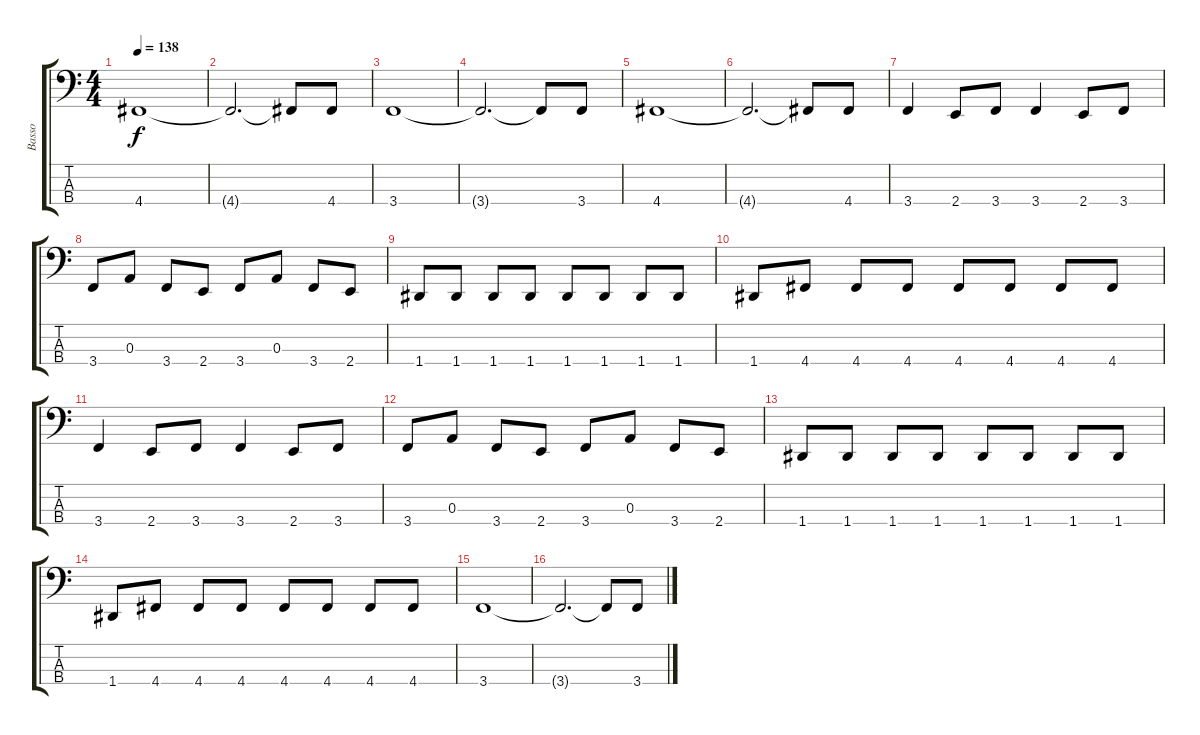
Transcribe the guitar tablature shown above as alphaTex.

\track ("Basso" "Basso") {instrument electricbassfinger}
\staff {score tabs}
\tuning (G2 D2 A1 D1) {hide}
\ts (4 4)
\tempo 138
\clef f4
\ks c
4.4.1{dy f} |
4.4{t}.2{d} 4.4{t}.8 4.4.8 |
3.4.1 |
3.4{t}.2{d} 3.4{t}.8 3.4.8 |
4.4.1 |
4.4{t}.2{d} 4.4{t}.8 4.4.8 |
3.4.4 2.4.8 3.4.8 3.4.4 2.4.8 3.4.8 |
3.4.8 0.3.8 3.4.8 2.4.8 3.4.8 0.3.8 3.4.8 2.4.8 |
1.4.8 1.4.8 1.4.8 1.4.8 1.4.8 1.4.8 1.4.8 1.4.8 |
1.4.8 4.4.8 4.4.8 4.4.8 4.4.8 4.4.8 4.4.8 4.4.8 |
3.4.4 2.4.8 3.4.8 3.4.4 2.4.8 3.4.8 |
3.4.8 0.3.8 3.4.8 2.4.8 3.4.8 0.3.8 3.4.8 2.4.8 |
1.4.8 1.4.8 1.4.8 1.4.8 1.4.8 1.4.8 1.4.8 1.4.8 |
1.4.8 4.4.8 4.4.8 4.4.8 4.4.8 4.4.8 4.4.8 4.4.8 |
3.4.1 |
3.4{t}.2{d} 3.4{t}.8 3.4.8
